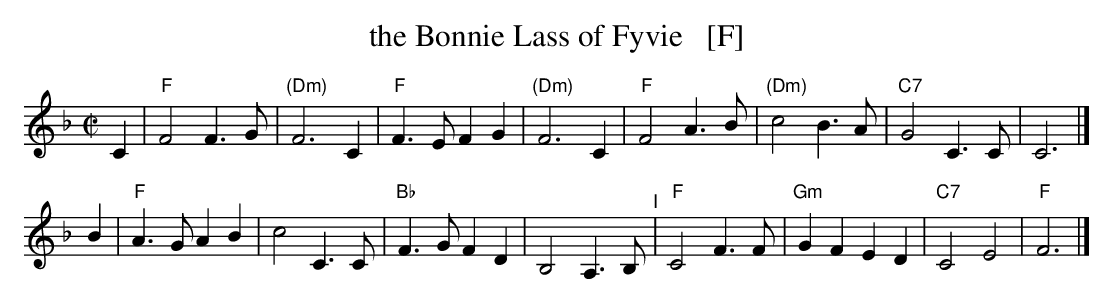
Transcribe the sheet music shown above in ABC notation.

X:1
T: the Bonnie Lass of Fyvie   [F]
M: C|
L: 1/8
K: F
C2 |\
"F"F4 F3G | "(Dm)"F6 C2 | "F"F3E F2G2 | "(Dm)"F6 C2 |\
"F"F4 A3B | "(Dm)"c4 B3A | "C7"G4 C3C | C6 |]
B2 |\
"F"A3G A2B2 | c4 C3C | "Bb"F3G F2D2 | B,4 A,3B, "^I"|\
"F"C4 F3F | "Gm"G2F2 E2D2 | "C7"C4 E4 | "F"F6 |]
